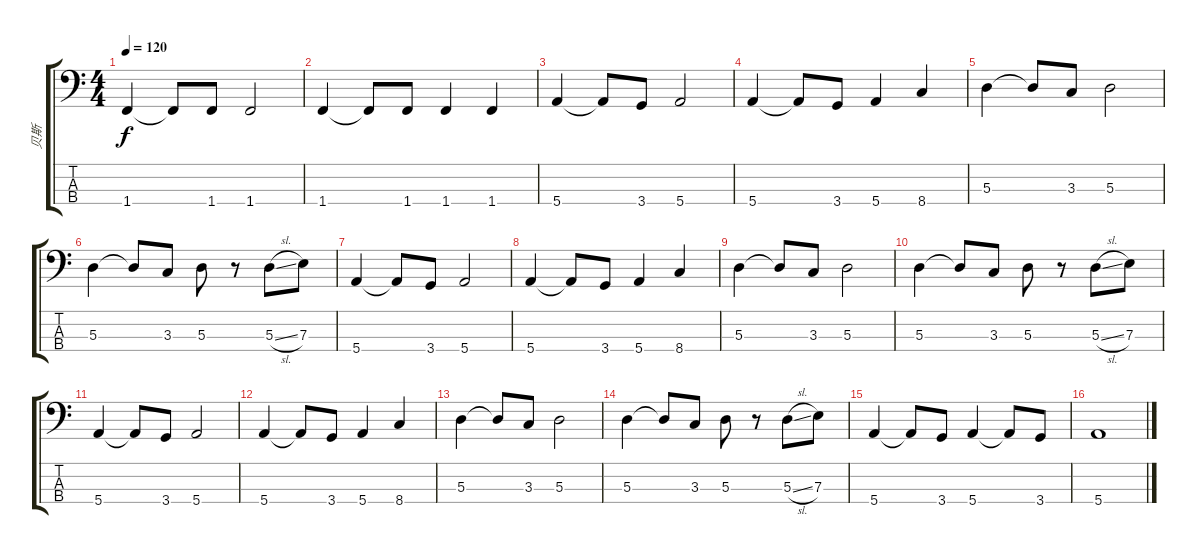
\track ("贝斯" "贝斯") {instrument electricbassfinger}
\staff {score tabs}
\tuning (G2 D2 A1 E1) {hide}
\ts (4 4)
\tempo 120
\clef f4
\ks c
1.4.4{dy f} 1.4{t}.8 1.4.8 1.4.2 |
1.4.4 1.4{t}.8 1.4.8 1.4.4 1.4.4 |
5.4.4 5.4{t}.8 3.4.8 5.4.2 |
5.4.4 5.4{t}.8 3.4.8 5.4.4 8.4.4 |
5.3.4 5.3{t}.8 3.3.8 5.3.2 |
5.3.4 5.3{t}.8 3.3.8 5.3.8 r.8 5.3{sl}.8 7.3.8 |
5.4.4 5.4{t}.8 3.4.8 5.4.2 |
5.4.4 5.4{t}.8 3.4.8 5.4.4 8.4.4 |
5.3.4 5.3{t}.8 3.3.8 5.3.2 |
5.3.4 5.3{t}.8 3.3.8 5.3.8 r.8 5.3{sl}.8 7.3.8 |
5.4.4 5.4{t}.8 3.4.8 5.4.2 |
5.4.4 5.4{t}.8 3.4.8 5.4.4 8.4.4 |
5.3.4 5.3{t}.8 3.3.8 5.3.2 |
5.3.4 5.3{t}.8 3.3.8 5.3.8 r.8 5.3{sl}.8 7.3.8 |
5.4.4 5.4{t}.8 3.4.8 5.4.4 5.4{t}.8 3.4.8 |
5.4.1
